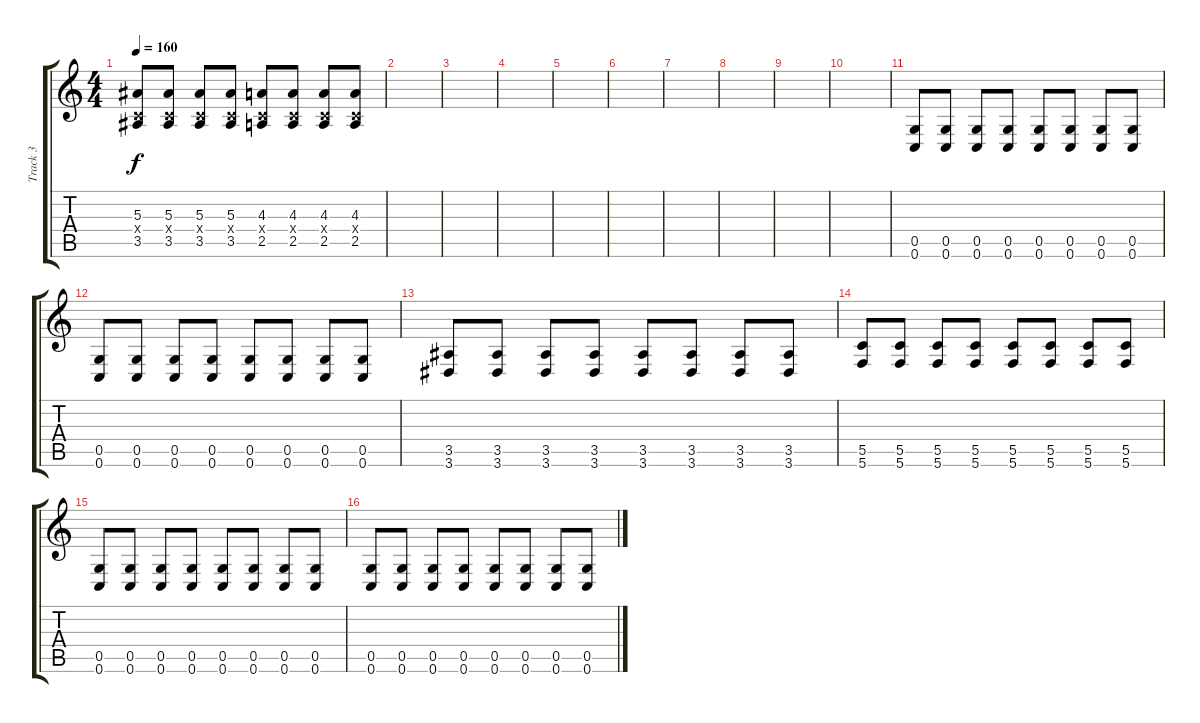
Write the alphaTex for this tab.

\track ("Track 3" "Track 3") {instrument acousticguitarnylon}
\staff {score tabs}
\tuning (D4 A3 F3 C3 G2 C2) {hide}
\ts (4 4)
\tempo 160
\clef g2
\ks c
(5.3 0.4{x} 3.5).8{dy f} (5.3 0.4{x} 3.5).8 (5.3 0.4{x} 3.5).8 (5.3 0.4{x} 3.5).8 (4.3 0.4{x} 2.5).8 (4.3 0.4{x} 2.5).8 (4.3 0.4{x} 2.5).8 (4.3 0.4{x} 2.5).8 |
|
|
|
|
|
|
|
|
|
(0.5 0.6).8 (0.5 0.6).8 (0.5 0.6).8 (0.5 0.6).8 (0.5 0.6).8 (0.5 0.6).8 (0.5 0.6).8 (0.5 0.6).8 |
(0.5 0.6).8 (0.5 0.6).8 (0.5 0.6).8 (0.5 0.6).8 (0.5 0.6).8 (0.5 0.6).8 (0.5 0.6).8 (0.5 0.6).8 |
(3.5 3.6).8 (3.5 3.6).8 (3.5 3.6).8 (3.5 3.6).8 (3.5 3.6).8 (3.5 3.6).8 (3.5 3.6).8 (3.5 3.6).8 |
(5.5 5.6).8 (5.5 5.6).8 (5.5 5.6).8 (5.5 5.6).8 (5.5 5.6).8 (5.5 5.6).8 (5.5 5.6).8 (5.5 5.6).8 |
(0.5 0.6).8 (0.5 0.6).8 (0.5 0.6).8 (0.5 0.6).8 (0.5 0.6).8 (0.5 0.6).8 (0.5 0.6).8 (0.5 0.6).8 |
(0.5 0.6).8 (0.5 0.6).8 (0.5 0.6).8 (0.5 0.6).8 (0.5 0.6).8 (0.5 0.6).8 (0.5 0.6).8 (0.5 0.6).8
